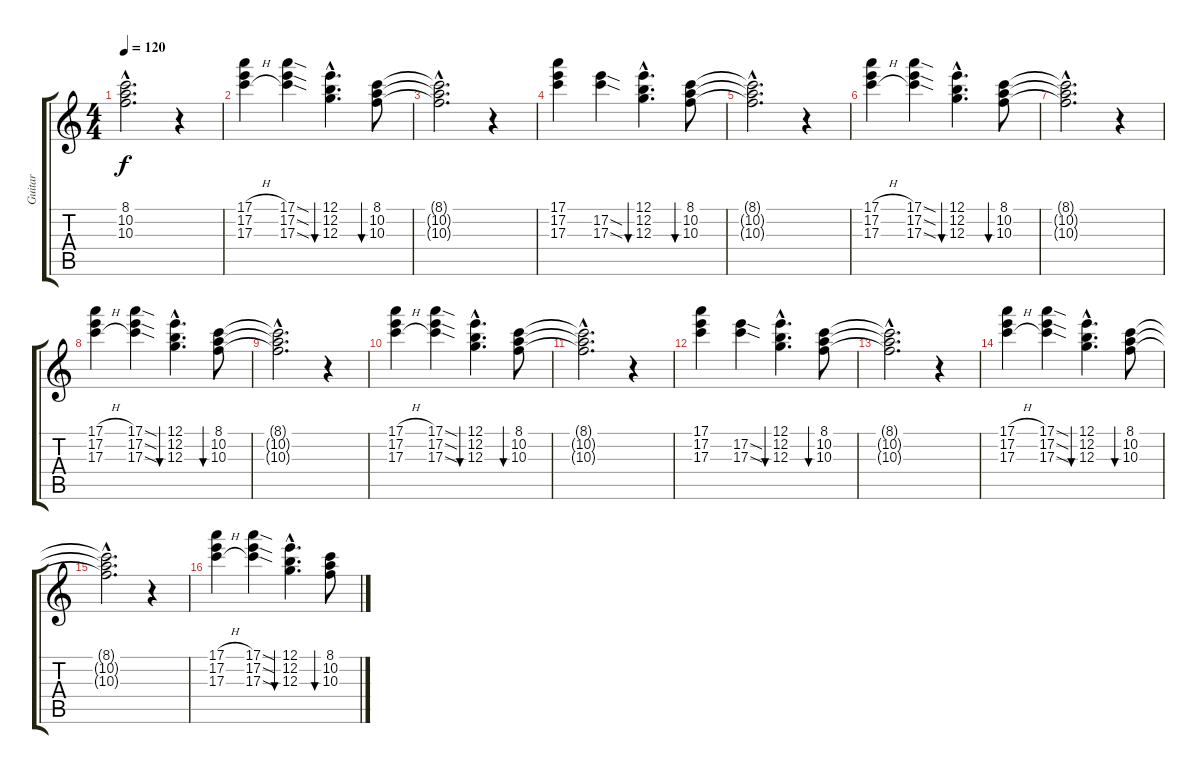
\track ("Guitar" "Guitar") {instrument electricguitarclean}
\staff {score tabs}
\tuning (E4 B3 G3 D3 A2 E2) {hide}
\ts (4 4)
\tempo 120
\clef g2
\ks c
(8.1{hac t} 10.2{hac t} 10.3{hac t}).2{d dy f} r.4 |
(17.1{h} 17.2{h} 17.3{h}).4 (17.1{sod} 17.2{sod} 17.3{sod}).4 (12.1{hac} 12.2{hac} 12.3{hac}).4{d bu 480} (8.1 10.2 10.3).8{bu 480} |
(8.1{hac t} 10.2{hac t} 10.3{hac t}).2{d} r.4 |
(17.1 17.2 17.3).4 (17.2{sod} 17.3{sod}).4 (12.1{hac} 12.2{hac} 12.3{hac}).4{d bu 480} (8.1 10.2 10.3).8{bu 480} |
(8.1{hac t} 10.2{hac t} 10.3{hac t}).2{d} r.4 |
(17.1{h} 17.2{h} 17.3{h}).4 (17.1{sod} 17.2{sod} 17.3{sod}).4 (12.1{hac} 12.2{hac} 12.3{hac}).4{d bu 480} (8.1 10.2 10.3).8{bu 480} |
(8.1{hac t} 10.2{hac t} 10.3{hac t}).2{d} r.4 |
(17.1{h} 17.2{h} 17.3{h}).4 (17.1{sod} 17.2{sod} 17.3{sod}).4 (12.1{hac} 12.2{hac} 12.3{hac}).4{d bu 480} (8.1 10.2 10.3).8{bu 480} |
(8.1{hac t} 10.2{hac t} 10.3{hac t}).2{d} r.4 |
(17.1{h} 17.2{h} 17.3{h}).4 (17.1{sod} 17.2{sod} 17.3{sod}).4 (12.1{hac} 12.2{hac} 12.3{hac}).4{d bu 480} (8.1 10.2 10.3).8{bu 480} |
(8.1{hac t} 10.2{hac t} 10.3{hac t}).2{d} r.4 |
(17.1 17.2 17.3).4 (17.2{sod} 17.3{sod}).4 (12.1{hac} 12.2{hac} 12.3{hac}).4{d bu 480} (8.1 10.2 10.3).8{bu 480} |
(8.1{hac t} 10.2{hac t} 10.3{hac t}).2{d} r.4 |
(17.1{h} 17.2{h} 17.3{h}).4 (17.1{sod} 17.2{sod} 17.3{sod}).4 (12.1{hac} 12.2{hac} 12.3{hac}).4{d bu 480} (8.1 10.2 10.3).8{bu 480} |
(8.1{hac t} 10.2{hac t} 10.3{hac t}).2{d} r.4 |
(17.1{h} 17.2{h} 17.3{h}).4 (17.1{sod} 17.2{sod} 17.3{sod}).4 (12.1{hac} 12.2{hac} 12.3{hac}).4{d bu 480} (8.1 10.2 10.3).8{bu 480}
